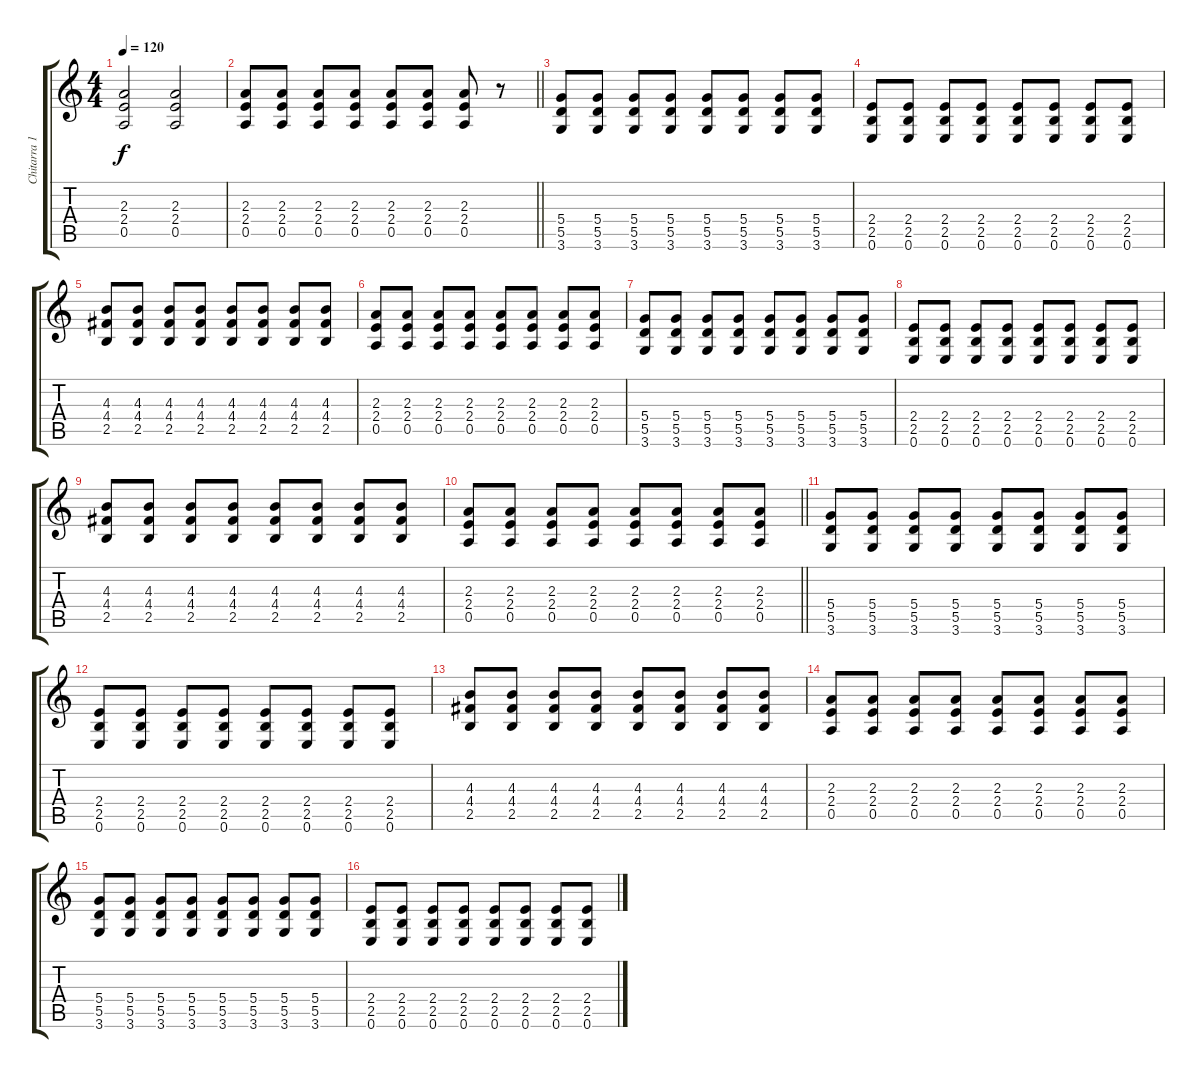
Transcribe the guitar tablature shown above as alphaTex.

\track ("Chitarra 1" "Chitarra 1") {instrument overdrivenguitar}
\staff {score tabs}
\tuning (E4 B3 G3 D3 A2 E2) {hide}
\ts (4 4)
\tempo 120
\clef g2
\ks c
(2.3 2.4 0.5).2{dy f} (2.3 2.4 0.5).2 |
\barLineRight lightlight
(2.3 2.4 0.5).8 (2.3 2.4 0.5).8 (2.3 2.4 0.5).8 (2.3 2.4 0.5).8 (2.3 2.4 0.5).8 (2.3 2.4 0.5).8 (2.3 2.4 0.5).8 r.8 |
(5.4 5.5 3.6).8 (5.4 5.5 3.6).8 (5.4 5.5 3.6).8 (5.4 5.5 3.6).8 (5.4 5.5 3.6).8 (5.4 5.5 3.6).8 (5.4 5.5 3.6).8 (5.4 5.5 3.6).8 |
(2.4 2.5 0.6).8 (2.4 2.5 0.6).8 (2.4 2.5 0.6).8 (2.4 2.5 0.6).8 (2.4 2.5 0.6).8 (2.4 2.5 0.6).8 (2.4 2.5 0.6).8 (2.4 2.5 0.6).8 |
(4.3 4.4 2.5).8 (4.3 4.4 2.5).8 (4.3 4.4 2.5).8 (4.3 4.4 2.5).8 (4.3 4.4 2.5).8 (4.3 4.4 2.5).8 (4.3 4.4 2.5).8 (4.3 4.4 2.5).8 |
(2.3 2.4 0.5).8 (2.3 2.4 0.5).8 (2.3 2.4 0.5).8 (2.3 2.4 0.5).8 (2.3 2.4 0.5).8 (2.3 2.4 0.5).8 (2.3 2.4 0.5).8 (2.3 2.4 0.5).8 |
(5.4 5.5 3.6).8 (5.4 5.5 3.6).8 (5.4 5.5 3.6).8 (5.4 5.5 3.6).8 (5.4 5.5 3.6).8 (5.4 5.5 3.6).8 (5.4 5.5 3.6).8 (5.4 5.5 3.6).8 |
(2.4 2.5 0.6).8 (2.4 2.5 0.6).8 (2.4 2.5 0.6).8 (2.4 2.5 0.6).8 (2.4 2.5 0.6).8 (2.4 2.5 0.6).8 (2.4 2.5 0.6).8 (2.4 2.5 0.6).8 |
(4.3 4.4 2.5).8 (4.3 4.4 2.5).8 (4.3 4.4 2.5).8 (4.3 4.4 2.5).8 (4.3 4.4 2.5).8 (4.3 4.4 2.5).8 (4.3 4.4 2.5).8 (4.3 4.4 2.5).8 |
\barLineRight lightlight
(2.3 2.4 0.5).8 (2.3 2.4 0.5).8 (2.3 2.4 0.5).8 (2.3 2.4 0.5).8 (2.3 2.4 0.5).8 (2.3 2.4 0.5).8 (2.3 2.4 0.5).8 (2.3 2.4 0.5).8 |
(5.4 5.5 3.6).8 (5.4 5.5 3.6).8 (5.4 5.5 3.6).8 (5.4 5.5 3.6).8 (5.4 5.5 3.6).8 (5.4 5.5 3.6).8 (5.4 5.5 3.6).8 (5.4 5.5 3.6).8 |
(2.4 2.5 0.6).8 (2.4 2.5 0.6).8 (2.4 2.5 0.6).8 (2.4 2.5 0.6).8 (2.4 2.5 0.6).8 (2.4 2.5 0.6).8 (2.4 2.5 0.6).8 (2.4 2.5 0.6).8 |
(4.3 4.4 2.5).8 (4.3 4.4 2.5).8 (4.3 4.4 2.5).8 (4.3 4.4 2.5).8 (4.3 4.4 2.5).8 (4.3 4.4 2.5).8 (4.3 4.4 2.5).8 (4.3 4.4 2.5).8 |
(2.3 2.4 0.5).8 (2.3 2.4 0.5).8 (2.3 2.4 0.5).8 (2.3 2.4 0.5).8 (2.3 2.4 0.5).8 (2.3 2.4 0.5).8 (2.3 2.4 0.5).8 (2.3 2.4 0.5).8 |
(5.4 5.5 3.6).8 (5.4 5.5 3.6).8 (5.4 5.5 3.6).8 (5.4 5.5 3.6).8 (5.4 5.5 3.6).8 (5.4 5.5 3.6).8 (5.4 5.5 3.6).8 (5.4 5.5 3.6).8 |
(2.4 2.5 0.6).8 (2.4 2.5 0.6).8 (2.4 2.5 0.6).8 (2.4 2.5 0.6).8 (2.4 2.5 0.6).8 (2.4 2.5 0.6).8 (2.4 2.5 0.6).8 (2.4 2.5 0.6).8
